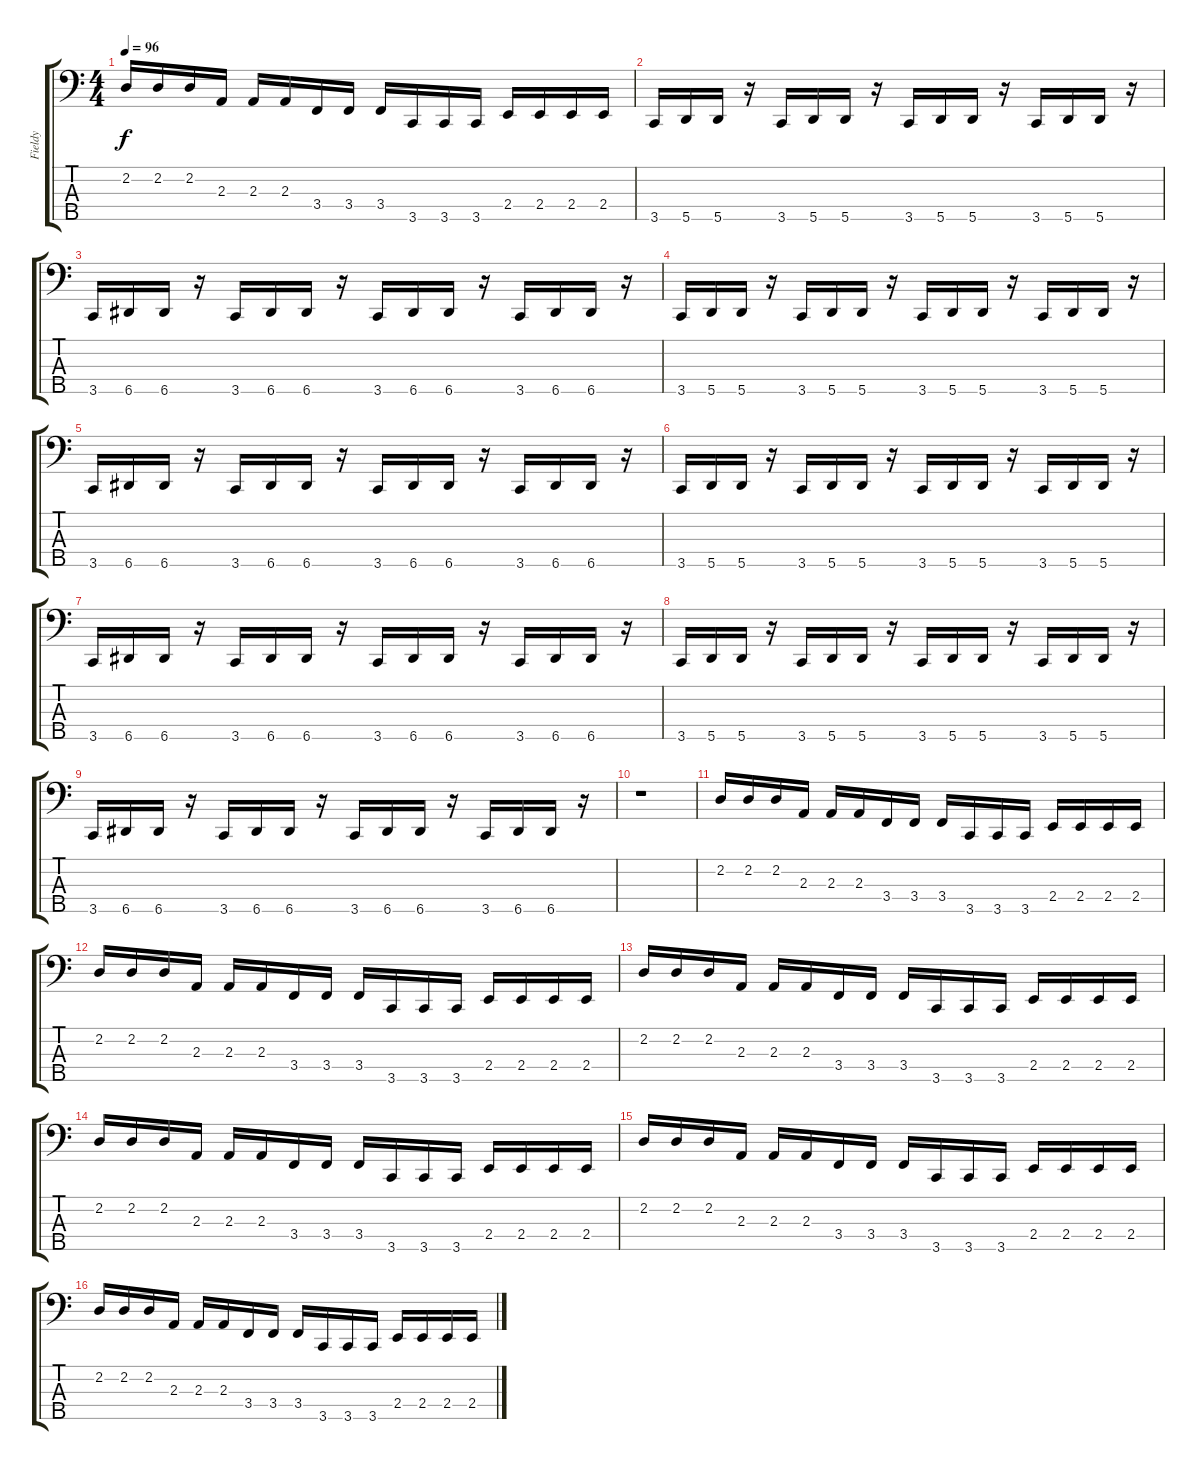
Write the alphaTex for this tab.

\track ("Fieldy" "Fieldy") {instrument slapbass1}
\staff {score tabs}
\tuning (F2 C2 G1 D1 A0) {hide}
\ts (4 4)
\tempo 96
\clef f4
\ks c
2.2.16{dy f instrument fretlessbass} 2.2.16 2.2.16 2.3.16 2.3.16 2.3.16 3.4.16 3.4.16 3.4.16 3.5.16 3.5.16 3.5.16 2.4.16 2.4.16 2.4.16 2.4.16 |
3.5.16{instrument slapbass1} 5.5.16 5.5.16 r.16 3.5.16 5.5.16 5.5.16 r.16 3.5.16 5.5.16 5.5.16 r.16 3.5.16 5.5.16 5.5.16 r.16 |
3.5.16{instrument slapbass1} 6.5.16 6.5.16 r.16 3.5.16 6.5.16 6.5.16 r.16 3.5.16 6.5.16 6.5.16 r.16 3.5.16 6.5.16 6.5.16 r.16 |
3.5.16{instrument slapbass1} 5.5.16 5.5.16 r.16 3.5.16 5.5.16 5.5.16 r.16 3.5.16 5.5.16 5.5.16 r.16 3.5.16 5.5.16 5.5.16 r.16 |
3.5.16{instrument slapbass1} 6.5.16 6.5.16 r.16 3.5.16 6.5.16 6.5.16 r.16 3.5.16 6.5.16 6.5.16 r.16 3.5.16 6.5.16 6.5.16 r.16 |
3.5.16{instrument slapbass1} 5.5.16 5.5.16 r.16 3.5.16 5.5.16 5.5.16 r.16 3.5.16 5.5.16 5.5.16 r.16 3.5.16 5.5.16 5.5.16 r.16 |
3.5.16{instrument slapbass1} 6.5.16 6.5.16 r.16 3.5.16 6.5.16 6.5.16 r.16 3.5.16 6.5.16 6.5.16 r.16 3.5.16 6.5.16 6.5.16 r.16 |
3.5.16{instrument slapbass1} 5.5.16 5.5.16 r.16 3.5.16 5.5.16 5.5.16 r.16 3.5.16 5.5.16 5.5.16 r.16 3.5.16 5.5.16 5.5.16 r.16 |
3.5.16{instrument slapbass1} 6.5.16 6.5.16 r.16 3.5.16 6.5.16 6.5.16 r.16 3.5.16 6.5.16 6.5.16 r.16 3.5.16 6.5.16 6.5.16 r.16 |
r.1 |
2.2.16{instrument fretlessbass} 2.2.16 2.2.16 2.3.16 2.3.16 2.3.16 3.4.16 3.4.16 3.4.16 3.5.16 3.5.16 3.5.16 2.4.16 2.4.16 2.4.16 2.4.16 |
2.2.16{instrument fretlessbass} 2.2.16 2.2.16 2.3.16 2.3.16 2.3.16 3.4.16 3.4.16 3.4.16 3.5.16 3.5.16 3.5.16 2.4.16 2.4.16 2.4.16 2.4.16 |
2.2.16{instrument fretlessbass} 2.2.16 2.2.16 2.3.16 2.3.16 2.3.16 3.4.16 3.4.16 3.4.16 3.5.16 3.5.16 3.5.16 2.4.16 2.4.16 2.4.16 2.4.16 |
2.2.16{instrument fretlessbass} 2.2.16 2.2.16 2.3.16 2.3.16 2.3.16 3.4.16 3.4.16 3.4.16 3.5.16 3.5.16 3.5.16 2.4.16 2.4.16 2.4.16 2.4.16 |
2.2.16{instrument fretlessbass} 2.2.16 2.2.16 2.3.16 2.3.16 2.3.16 3.4.16 3.4.16 3.4.16 3.5.16 3.5.16 3.5.16 2.4.16 2.4.16 2.4.16 2.4.16 |
2.2.16{instrument fretlessbass} 2.2.16 2.2.16 2.3.16 2.3.16 2.3.16 3.4.16 3.4.16 3.4.16 3.5.16 3.5.16 3.5.16 2.4.16 2.4.16 2.4.16 2.4.16
